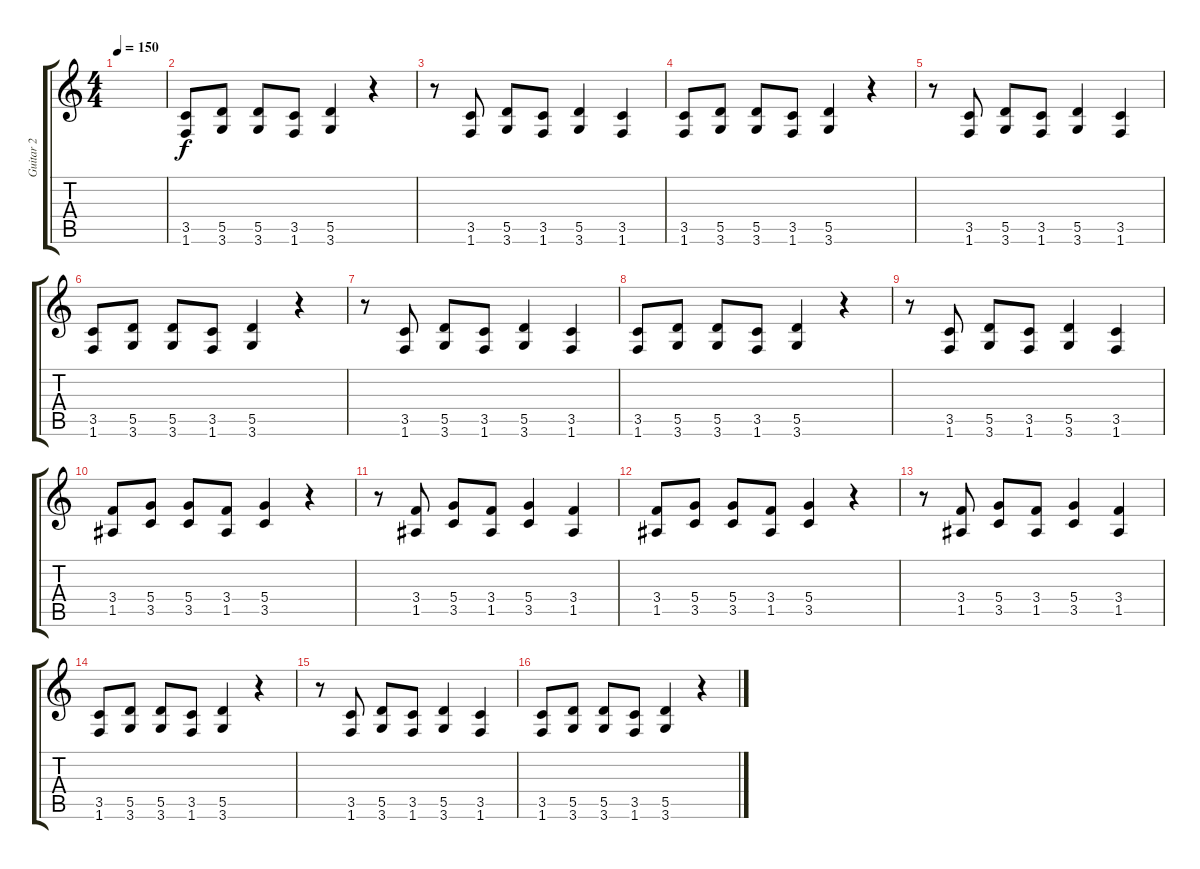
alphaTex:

\track ("Guitar 2" "Guitar 2") {instrument distortionguitar}
\staff {score tabs}
\tuning (E4 B3 G3 D3 A2 E2) {hide}
\ts (4 4)
\tempo 150
\clef g2
\ks c
|
(3.5 1.6).8{volume 14} (5.5 3.6).8 (5.5 3.6).8 (3.5 1.6).8 (5.5 3.6).4 r.4 |
r.8 (3.5 1.6).8 (5.5 3.6).8 (3.5 1.6).8 (5.5 3.6).4 (3.5 1.6).4 |
(3.5 1.6).8 (5.5 3.6).8 (5.5 3.6).8 (3.5 1.6).8 (5.5 3.6).4 r.4 |
r.8 (3.5 1.6).8 (5.5 3.6).8 (3.5 1.6).8 (5.5 3.6).4 (3.5 1.6).4 |
(3.5 1.6).8 (5.5 3.6).8 (5.5 3.6).8 (3.5 1.6).8 (5.5 3.6).4 r.4 |
r.8 (3.5 1.6).8 (5.5 3.6).8 (3.5 1.6).8 (5.5 3.6).4 (3.5 1.6).4 |
(3.5 1.6).8 (5.5 3.6).8 (5.5 3.6).8 (3.5 1.6).8 (5.5 3.6).4 r.4 |
r.8 (3.5 1.6).8 (5.5 3.6).8 (3.5 1.6).8 (5.5 3.6).4 (3.5 1.6).4 |
(3.4 1.5).8 (5.4 3.5).8 (5.4 3.5).8 (3.4 1.5).8 (5.4 3.5).4 r.4 |
r.8 (3.4 1.5).8 (5.4 3.5).8 (3.4 1.5).8 (5.4 3.5).4 (3.4 1.5).4 |
(3.4 1.5).8 (5.4 3.5).8 (5.4 3.5).8 (3.4 1.5).8 (5.4 3.5).4 r.4 |
r.8 (3.4 1.5).8 (5.4 3.5).8 (3.4 1.5).8 (5.4 3.5).4 (3.4 1.5).4 |
(3.5 1.6).8 (5.5 3.6).8 (5.5 3.6).8 (3.5 1.6).8 (5.5 3.6).4 r.4 |
r.8 (3.5 1.6).8 (5.5 3.6).8 (3.5 1.6).8 (5.5 3.6).4 (3.5 1.6).4 |
(3.5 1.6).8 (5.5 3.6).8 (5.5 3.6).8 (3.5 1.6).8 (5.5 3.6).4 r.4
